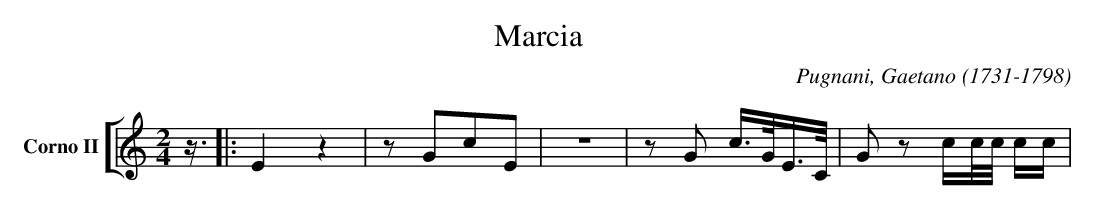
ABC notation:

X:1
T:Marcia
C:Pugnani, Gaetano (1731-1798)
M:2/4
L:1/4
K:D
V: 2 clef=alto name="Corno II" sname="Cor. II"
%%staves [( 2 )]
[K:treble] [K:C] z3/8 |: Ez | z/G/c/E/ | z2| z/G/ c//>G//E//>C// | G/z/ c//c/8c/8 c/4c/4 | \
